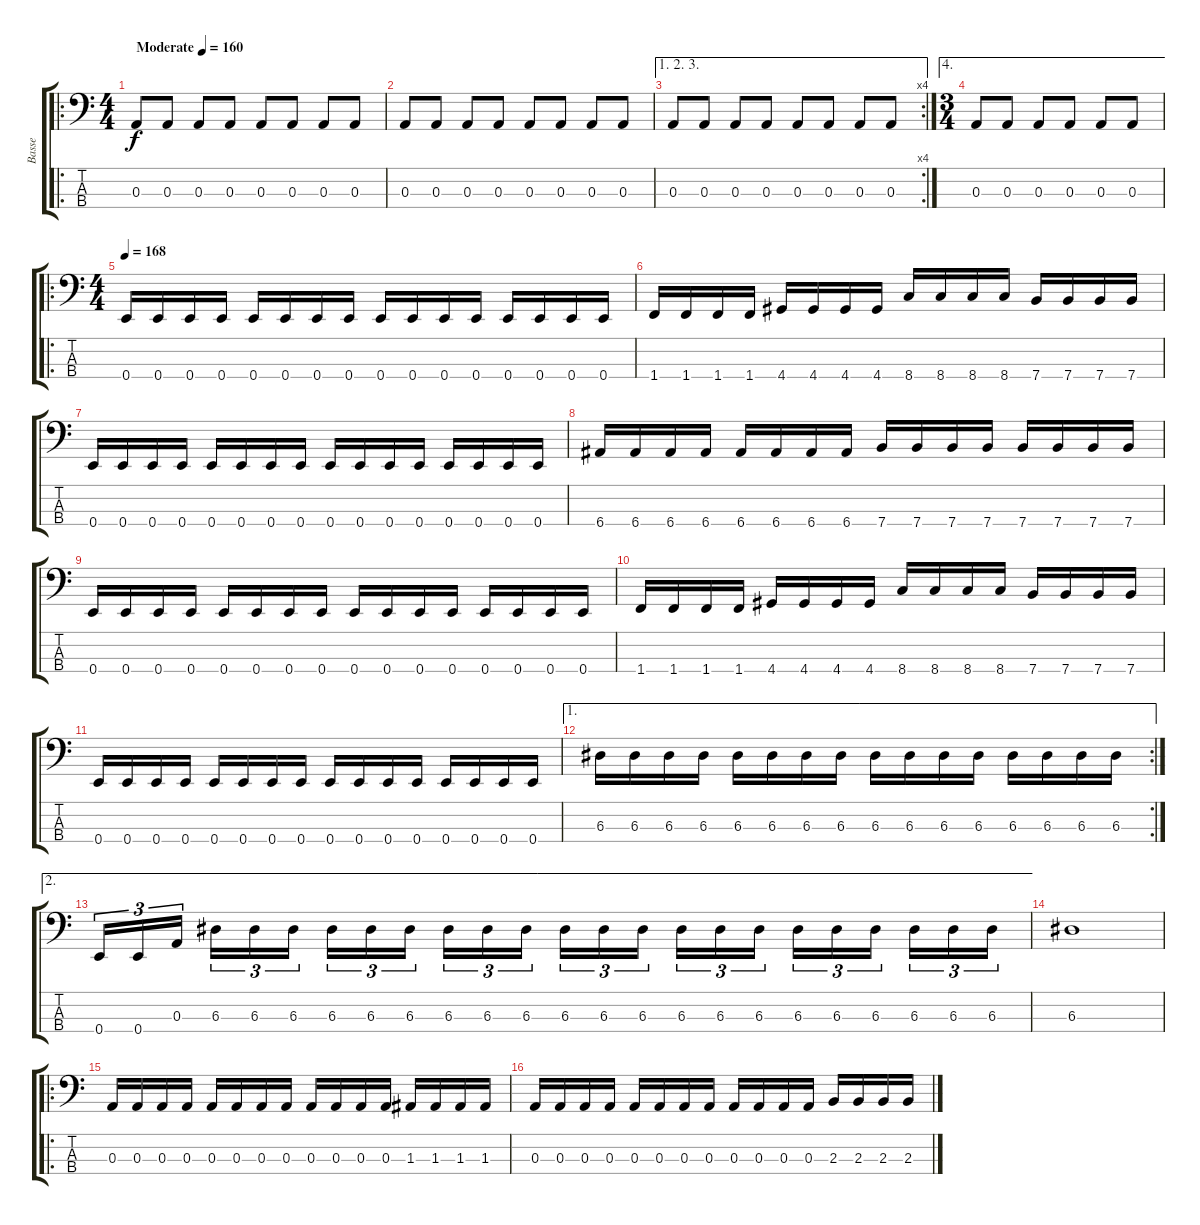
\track ("Basse" "Basse") {instrument electricbassfinger}
\staff {score tabs}
\tuning (G2 D2 A1 E1) {hide}
\ro
\ts (4 4)
\tempo (160 "Moderate")
\clef f4
\ks c
0.3.8{dy f instrument electricbassfinger} 0.3.8 0.3.8 0.3.8 0.3.8 0.3.8 0.3.8 0.3.8 |
0.3.8 0.3.8 0.3.8 0.3.8 0.3.8 0.3.8 0.3.8 0.3.8 |
\ae (1 2 3)
\rc 4
0.3.8 0.3.8 0.3.8 0.3.8 0.3.8 0.3.8 0.3.8 0.3.8 |
\ae 4
\ts (3 4)
0.3.8 0.3.8 0.3.8 0.3.8 0.3.8 0.3.8 |
\ro
\ts (4 4)
\tempo 168
0.4.16 0.4.16 0.4.16 0.4.16 0.4.16 0.4.16 0.4.16 0.4.16 0.4.16 0.4.16 0.4.16 0.4.16 0.4.16 0.4.16 0.4.16 0.4.16 |
1.4.16 1.4.16 1.4.16 1.4.16 4.4.16 4.4.16 4.4.16 4.4.16 8.4.16 8.4.16 8.4.16 8.4.16 7.4.16 7.4.16 7.4.16 7.4.16 |
0.4.16 0.4.16 0.4.16 0.4.16 0.4.16 0.4.16 0.4.16 0.4.16 0.4.16 0.4.16 0.4.16 0.4.16 0.4.16 0.4.16 0.4.16 0.4.16 |
6.4.16 6.4.16 6.4.16 6.4.16 6.4.16 6.4.16 6.4.16 6.4.16 7.4.16 7.4.16 7.4.16 7.4.16 7.4.16 7.4.16 7.4.16 7.4.16 |
0.4.16 0.4.16 0.4.16 0.4.16 0.4.16 0.4.16 0.4.16 0.4.16 0.4.16 0.4.16 0.4.16 0.4.16 0.4.16 0.4.16 0.4.16 0.4.16 |
1.4.16 1.4.16 1.4.16 1.4.16 4.4.16 4.4.16 4.4.16 4.4.16 8.4.16 8.4.16 8.4.16 8.4.16 7.4.16 7.4.16 7.4.16 7.4.16 |
0.4.16 0.4.16 0.4.16 0.4.16 0.4.16 0.4.16 0.4.16 0.4.16 0.4.16 0.4.16 0.4.16 0.4.16 0.4.16 0.4.16 0.4.16 0.4.16 |
\ae 1
\rc 2
6.3.16 6.3.16 6.3.16 6.3.16 6.3.16 6.3.16 6.3.16 6.3.16 6.3.16 6.3.16 6.3.16 6.3.16 6.3.16 6.3.16 6.3.16 6.3.16 |
\ae 2
0.4.16{tu (3 2)} 0.4.16{tu (3 2)} 0.3.16{tu (3 2) beam splitsecondary} 6.3.16{tu (3 2)} 6.3.16{tu (3 2)} 6.3.16{tu (3 2)} 6.3.16{tu (3 2)} 6.3.16{tu (3 2)} 6.3.16{tu (3 2) beam splitsecondary} 6.3.16{tu (3 2)} 6.3.16{tu (3 2)} 6.3.16{tu (3 2)} 6.3.16{tu (3 2)} 6.3.16{tu (3 2)} 6.3.16{tu (3 2) beam splitsecondary} 6.3.16{tu (3 2)} 6.3.16{tu (3 2)} 6.3.16{tu (3 2)} 6.3.16{tu (3 2)} 6.3.16{tu (3 2)} 6.3.16{tu (3 2) beam splitsecondary} 6.3.16{tu (3 2)} 6.3.16{tu (3 2)} 6.3.16{tu (3 2)} |
6.3.1 |
\ro
0.3.16 0.3.16 0.3.16 0.3.16 0.3.16 0.3.16 0.3.16 0.3.16 0.3.16 0.3.16 0.3.16 0.3.16 1.3.16 1.3.16 1.3.16 1.3.16 |
0.3.16 0.3.16 0.3.16 0.3.16 0.3.16 0.3.16 0.3.16 0.3.16 0.3.16 0.3.16 0.3.16 0.3.16 2.3.16 2.3.16 2.3.16 2.3.16
